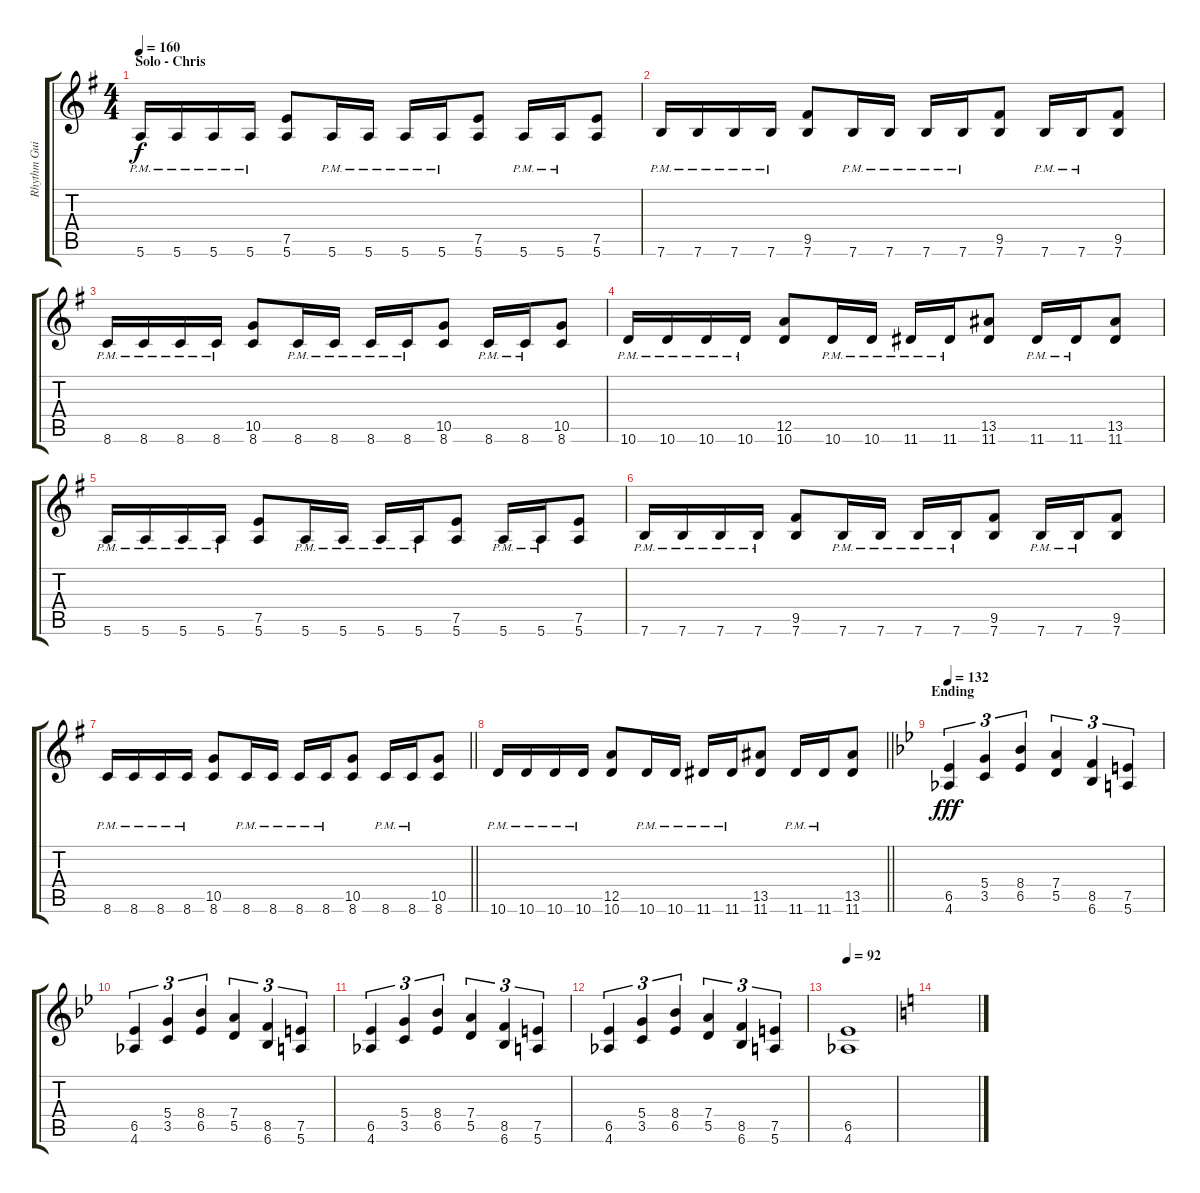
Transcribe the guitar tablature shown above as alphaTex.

\track ("Rhythm Guitar 1 (Mustaine)" "Rhythm Gui") {instrument distortionguitar}
\staff {score tabs}
\tuning (E4 B3 G3 D3 A2 E2) {hide}
\ts (4 4)
\section ("" "Solo - Chris")
\tempo 160
\clef g2
\ks g
5.6{pm}.16{dy f} 5.6{pm}.16 5.6{pm}.16 5.6{pm}.16 (7.5 5.6).8 5.6{pm}.16 5.6{pm}.16 5.6{pm}.16 5.6{pm}.16 (7.5 5.6).8 5.6{pm}.16 5.6{pm}.16 (7.5 5.6).8 |
7.6{pm}.16 7.6{pm}.16 7.6{pm}.16 7.6{pm}.16 (9.5 7.6).8 7.6{pm}.16 7.6{pm}.16 7.6{pm}.16 7.6{pm}.16 (9.5 7.6).8 7.6{pm}.16 7.6{pm}.16 (9.5 7.6).8 |
8.6{pm}.16 8.6{pm}.16 8.6{pm}.16 8.6{pm}.16 (10.5 8.6).8 8.6{pm}.16 8.6{pm}.16 8.6{pm}.16 8.6{pm}.16 (10.5 8.6).8 8.6{pm}.16 8.6{pm}.16 (10.5 8.6).8 |
10.6{pm}.16 10.6{pm}.16 10.6{pm}.16 10.6{pm}.16 (12.5 10.6).8 10.6{pm}.16 10.6{pm}.16 11.6{pm}.16 11.6{pm}.16 (13.5 11.6).8 11.6{pm}.16 11.6{pm}.16 (13.5 11.6).8 |
5.6{pm}.16 5.6{pm}.16 5.6{pm}.16 5.6{pm}.16 (7.5 5.6).8 5.6{pm}.16 5.6{pm}.16 5.6{pm}.16 5.6{pm}.16 (7.5 5.6).8 5.6{pm}.16 5.6{pm}.16 (7.5 5.6).8 |
7.6{pm}.16 7.6{pm}.16 7.6{pm}.16 7.6{pm}.16 (9.5 7.6).8 7.6{pm}.16 7.6{pm}.16 7.6{pm}.16 7.6{pm}.16 (9.5 7.6).8 7.6{pm}.16 7.6{pm}.16 (9.5 7.6).8 |
\barLineRight lightlight
8.6{pm}.16 8.6{pm}.16 8.6{pm}.16 8.6{pm}.16 (10.5 8.6).8 8.6{pm}.16 8.6{pm}.16 8.6{pm}.16 8.6{pm}.16 (10.5 8.6).8 8.6{pm}.16 8.6{pm}.16 (10.5 8.6).8 |
\barLineRight lightlight
10.6{pm}.16 10.6{pm}.16 10.6{pm}.16 10.6{pm}.16 (12.5 10.6).8 10.6{pm}.16 10.6{pm}.16 11.6{pm}.16 11.6{pm}.16 (13.5 11.6).8 11.6{pm}.16 11.6{pm}.16 (13.5 11.6).8 |
\section ("" "Ending")
\tempo 132
\ks bb
(6.5 4.6).4{tu (3 2) dy fff} (5.4 3.5).4{tu (3 2)} (8.4 6.5).4{tu (3 2)} (7.4 5.5).4{tu (3 2)} (8.5 6.6).4{tu (3 2)} (7.5 5.6).4{tu (3 2)} |
(6.5 4.6).4{tu (3 2)} (5.4 3.5).4{tu (3 2)} (8.4 6.5).4{tu (3 2)} (7.4 5.5).4{tu (3 2)} (8.5 6.6).4{tu (3 2)} (7.5 5.6).4{tu (3 2)} |
(6.5 4.6).4{tu (3 2)} (5.4 3.5).4{tu (3 2)} (8.4 6.5).4{tu (3 2)} (7.4 5.5).4{tu (3 2)} (8.5 6.6).4{tu (3 2)} (7.5 5.6).4{tu (3 2)} |
(6.5 4.6).4{tu (3 2)} (5.4 3.5).4{tu (3 2)} (8.4 6.5).4{tu (3 2)} (7.4 5.5).4{tu (3 2)} (8.5 6.6).4{tu (3 2)} (7.5 5.6).4{tu (3 2)} |
\tempo 92
(6.5 4.6).1 |
\ks c
